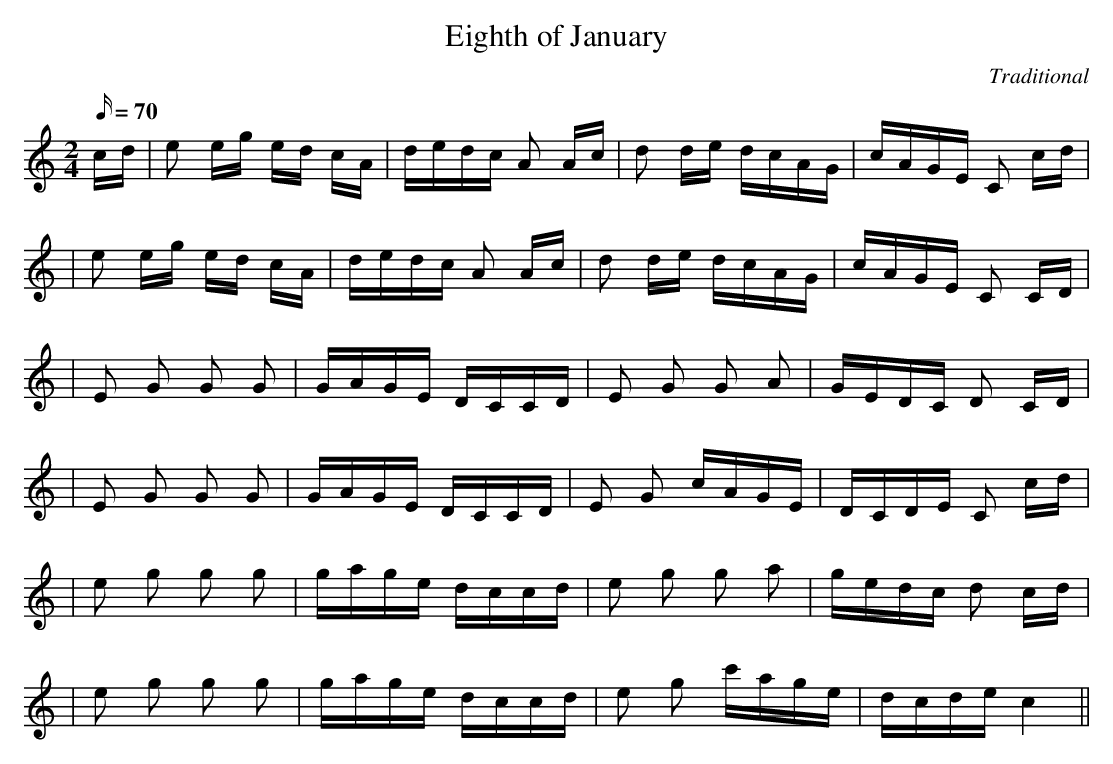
X:1
T:Eighth of January
C:Traditional
L:1/16
Q:70
M:2/4
K:C
cd | e2 eg ed cA | dedc A2 Ac | d2 de dcAG  | cAGE C2 cd  |
| e2 eg ed cA | dedc A2 Ac | d2 de dcAG  | cAGE C2 CD |
| E2 G2 G2 G2 | GAGE DCCD  | E2 G2 G2 A2 | GEDC D2 CD  |
| E2 G2 G2 G2 | GAGE DCCD  | E2 G2 cAGE  | DCDE C2 cd  |
| e2 g2 g2 g2 | gage dccd  | e2 g2 g2 a2 | gedc d2 cd  |
| e2 g2 g2 g2 | gage dccd  | e2 g2 c'age | dcde c4 ||
